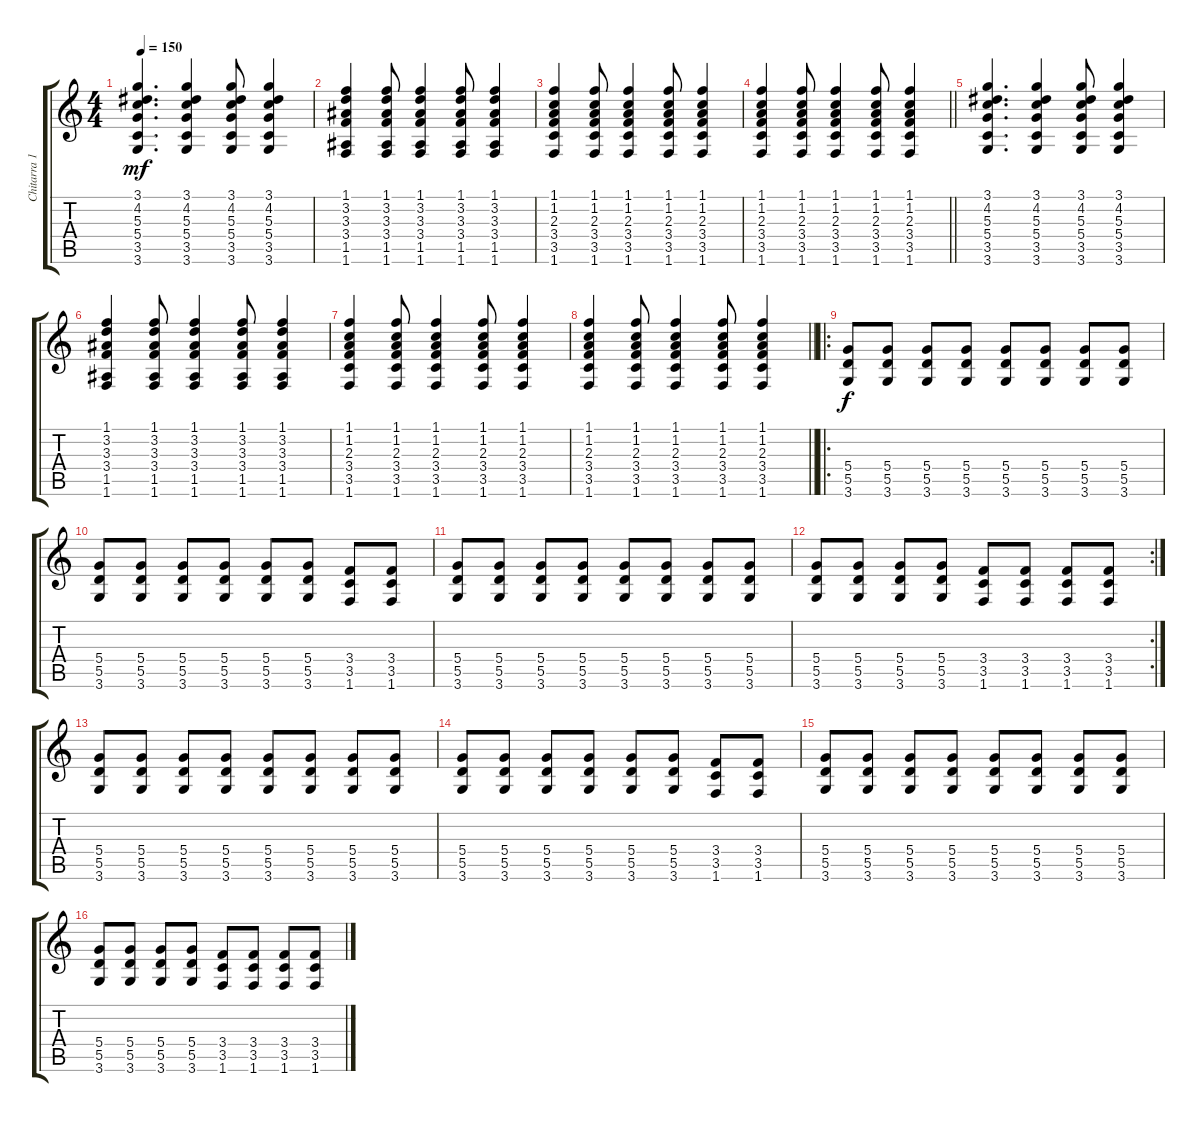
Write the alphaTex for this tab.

\track ("Chitarra 1" "Chitarra 1") {instrument acousticguitarsteel}
\staff {score tabs}
\tuning (E4 B3 G3 D3 A2 E2) {hide}
\ts (4 4)
\tempo 150
\clef g2
\ks c
(3.1 4.2 5.3 5.4 3.5 3.6).4{d dy mf} (3.1 4.2 5.3 5.4 3.5 3.6).4 (3.1 4.2 5.3 5.4 3.5 3.6).8 (3.1 4.2 5.3 5.4 3.5 3.6).4 |
(1.1 3.2 3.3 3.4 1.5 1.6).4 (1.1 3.2 3.3 3.4 1.5 1.6).8 (1.1 3.2 3.3 3.4 1.5 1.6).4 (1.1 3.2 3.3 3.4 1.5 1.6).8 (1.1 3.2 3.3 3.4 1.5 1.6).4 |
(1.1 1.2 2.3 3.4 3.5 1.6).4 (1.1 1.2 2.3 3.4 3.5 1.6).8 (1.1 1.2 2.3 3.4 3.5 1.6).4 (1.1 1.2 2.3 3.4 3.5 1.6).8 (1.1 1.2 2.3 3.4 3.5 1.6).4 |
\barLineRight lightlight
(1.1 1.2 2.3 3.4 3.5 1.6).4 (1.1 1.2 2.3 3.4 3.5 1.6).8 (1.1 1.2 2.3 3.4 3.5 1.6).4 (1.1 1.2 2.3 3.4 3.5 1.6).8 (1.1 1.2 2.3 3.4 3.5 1.6).4 |
(3.1 4.2 5.3 5.4 3.5 3.6).4{d} (3.1 4.2 5.3 5.4 3.5 3.6).4 (3.1 4.2 5.3 5.4 3.5 3.6).8 (3.1 4.2 5.3 5.4 3.5 3.6).4 |
(1.1 3.2 3.3 3.4 1.5 1.6).4 (1.1 3.2 3.3 3.4 1.5 1.6).8 (1.1 3.2 3.3 3.4 1.5 1.6).4 (1.1 3.2 3.3 3.4 1.5 1.6).8 (1.1 3.2 3.3 3.4 1.5 1.6).4 |
(1.1 1.2 2.3 3.4 3.5 1.6).4 (1.1 1.2 2.3 3.4 3.5 1.6).8 (1.1 1.2 2.3 3.4 3.5 1.6).4 (1.1 1.2 2.3 3.4 3.5 1.6).8 (1.1 1.2 2.3 3.4 3.5 1.6).4 |
\barLineRight lightlight
(1.1 1.2 2.3 3.4 3.5 1.6).4 (1.1 1.2 2.3 3.4 3.5 1.6).8 (1.1 1.2 2.3 3.4 3.5 1.6).4 (1.1 1.2 2.3 3.4 3.5 1.6).8 (1.1 1.2 2.3 3.4 3.5 1.6).4 |
\ro
(5.4 5.5 3.6).8{dy f} (5.4 5.5 3.6).8 (5.4 5.5 3.6).8 (5.4 5.5 3.6).8 (5.4 5.5 3.6).8 (5.4 5.5 3.6).8 (5.4 5.5 3.6).8 (5.4 5.5 3.6).8 |
(5.4 5.5 3.6).8 (5.4 5.5 3.6).8 (5.4 5.5 3.6).8 (5.4 5.5 3.6).8 (5.4 5.5 3.6).8 (5.4 5.5 3.6).8 (3.4 3.5 1.6).8 (3.4 3.5 1.6).8 |
(5.4 5.5 3.6).8 (5.4 5.5 3.6).8 (5.4 5.5 3.6).8 (5.4 5.5 3.6).8 (5.4 5.5 3.6).8 (5.4 5.5 3.6).8 (5.4 5.5 3.6).8 (5.4 5.5 3.6).8 |
\rc 2
(5.4 5.5 3.6).8 (5.4 5.5 3.6).8 (5.4 5.5 3.6).8 (5.4 5.5 3.6).8 (3.4 3.5 1.6).8 (3.4 3.5 1.6).8 (3.4 3.5 1.6).8 (3.4 3.5 1.6).8 |
(5.4 5.5 3.6).8 (5.4 5.5 3.6).8 (5.4 5.5 3.6).8 (5.4 5.5 3.6).8 (5.4 5.5 3.6).8 (5.4 5.5 3.6).8 (5.4 5.5 3.6).8 (5.4 5.5 3.6).8 |
(5.4 5.5 3.6).8 (5.4 5.5 3.6).8 (5.4 5.5 3.6).8 (5.4 5.5 3.6).8 (5.4 5.5 3.6).8 (5.4 5.5 3.6).8 (3.4 3.5 1.6).8 (3.4 3.5 1.6).8 |
(5.4 5.5 3.6).8 (5.4 5.5 3.6).8 (5.4 5.5 3.6).8 (5.4 5.5 3.6).8 (5.4 5.5 3.6).8 (5.4 5.5 3.6).8 (5.4 5.5 3.6).8 (5.4 5.5 3.6).8 |
(5.4 5.5 3.6).8 (5.4 5.5 3.6).8 (5.4 5.5 3.6).8 (5.4 5.5 3.6).8 (3.4 3.5 1.6).8 (3.4 3.5 1.6).8 (3.4 3.5 1.6).8 (3.4 3.5 1.6).8
